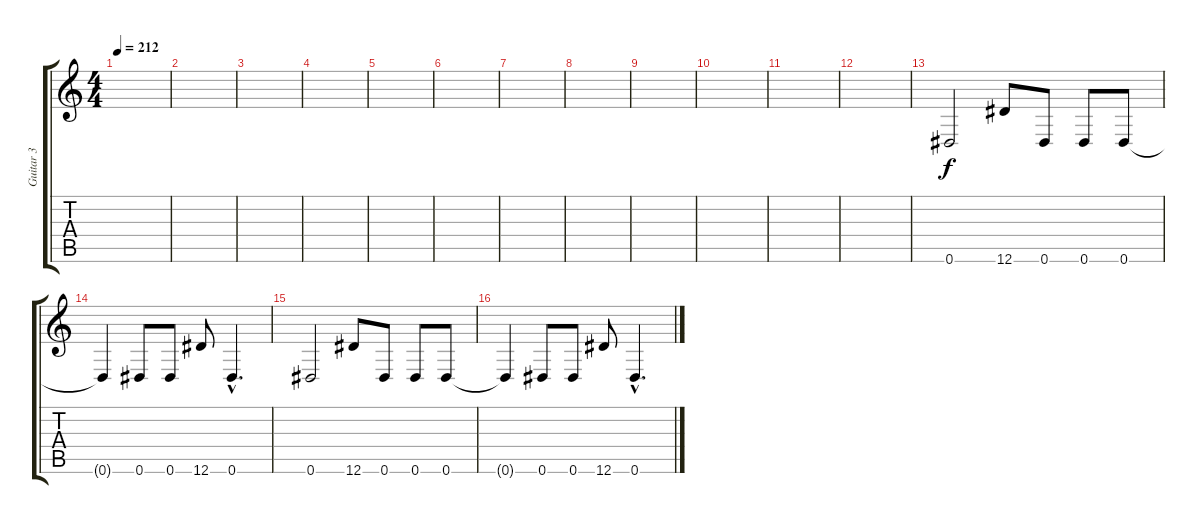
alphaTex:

\track ("Guitar 3" "Guitar 3") {instrument electricguitarclean}
\staff {score tabs}
\tuning (Db4 Bb3 Gb3 Db3 Ab2 Eb2) {hide}
\ts (4 4)
\tempo 212
\clef g2
\ks c
|
|
|
|
|
|
|
|
|
|
|
|
0.6.2 12.6.8 0.6.8 0.6.8 0.6.8 |
0.6{t}.4 0.6.8 0.6.8 12.6.8 0.6{hac}.4{d} |
0.6.2 12.6.8 0.6.8 0.6.8 0.6.8 |
0.6{t}.4 0.6.8 0.6.8 12.6.8 0.6{hac}.4{d}
